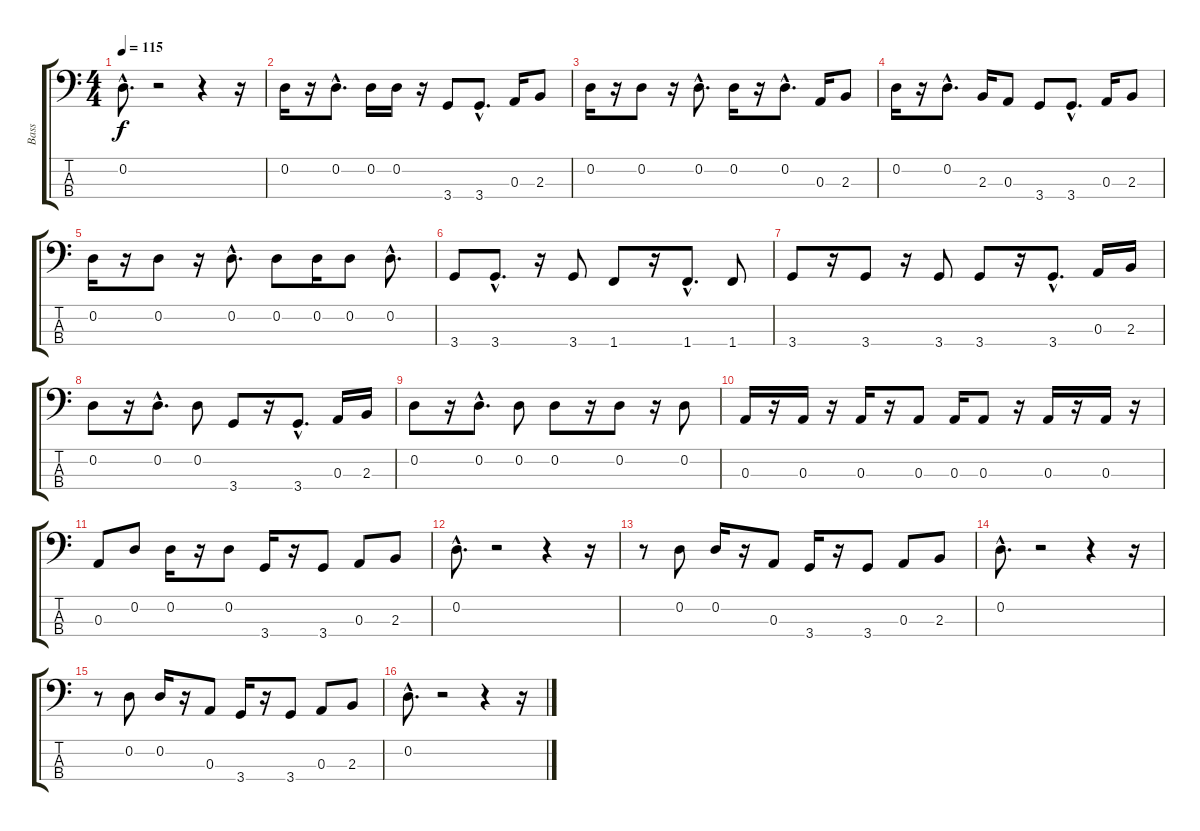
\track ("Bass" "Bass") {instrument electricbassfinger}
\staff {score tabs}
\tuning (G2 D2 A1 E1) {hide}
\ts (4 4)
\tempo 115
\clef f4
\ks c
0.2{hac}.8{d dy f} r.2 r.4 r.16 |
0.2.16 r.16 0.2{hac}.8{d} 0.2.16 0.2.16 r.16 3.4.8 3.4{hac}.8{d} 0.3.16 2.3.8 |
0.2.16 r.16 0.2.8 r.16 0.2{hac}.8{d} 0.2.16 r.16 0.2{hac}.8{d} 0.3.16 2.3.8 |
0.2.16 r.16 0.2{hac}.8{d} 2.3.16 0.3.8 3.4.8 3.4{hac}.8{d} 0.3.16 2.3.8 |
0.2.16 r.16 0.2.8 r.16 0.2{hac}.8{d} 0.2.8 0.2.16 0.2.8 0.2{hac}.8{d} |
3.4.8 3.4{hac}.8{d} r.16 3.4.8 1.4.8 r.16 1.4{hac}.8{d} 1.4.8 |
3.4.8 r.16 3.4.8 r.16 3.4.8 3.4.8 r.16 3.4{hac}.8{d} 0.3.16 2.3.16 |
0.2.8 r.16 0.2{hac}.8{d} 0.2.8 3.4.8 r.16 3.4{hac}.8{d} 0.3.16 2.3.16 |
0.2.8 r.16 0.2{hac}.8{d} 0.2.8 0.2.8 r.16 0.2.8 r.16 0.2.8 |
0.3.16 r.16 0.3.16 r.16 0.3.16 r.16 0.3.8 0.3.16 0.3.8 r.16 0.3.16 r.16 0.3.16 r.16 |
0.3.8 0.2.8 0.2.16 r.16 0.2.8 3.4.16 r.16 3.4.8 0.3.8 2.3.8 |
0.2{hac}.8{d} r.2 r.4 r.16 |
r.8 0.2.8 0.2.16 r.16 0.3.8 3.4.16 r.16 3.4.8 0.3.8 2.3.8 |
0.2{hac}.8{d} r.2 r.4 r.16 |
r.8 0.2.8 0.2.16 r.16 0.3.8 3.4.16 r.16 3.4.8 0.3.8 2.3.8 |
0.2{hac}.8{d} r.2 r.4 r.16
